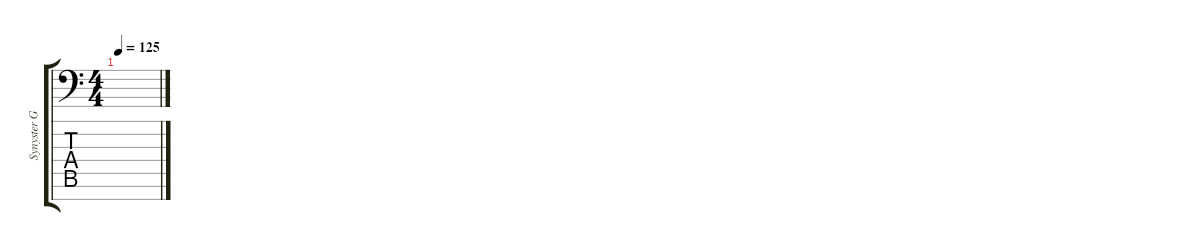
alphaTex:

\track ("Synyster Gates - Solo Steel" "Synyster G") {instrument overdrivenguitar}
\staff {score tabs}
\tuning (E4 B3 G3 D3 A2 D2 C-1) {hide}
\ts (4 4)
\tempo 125
\clef f4
\ks c
